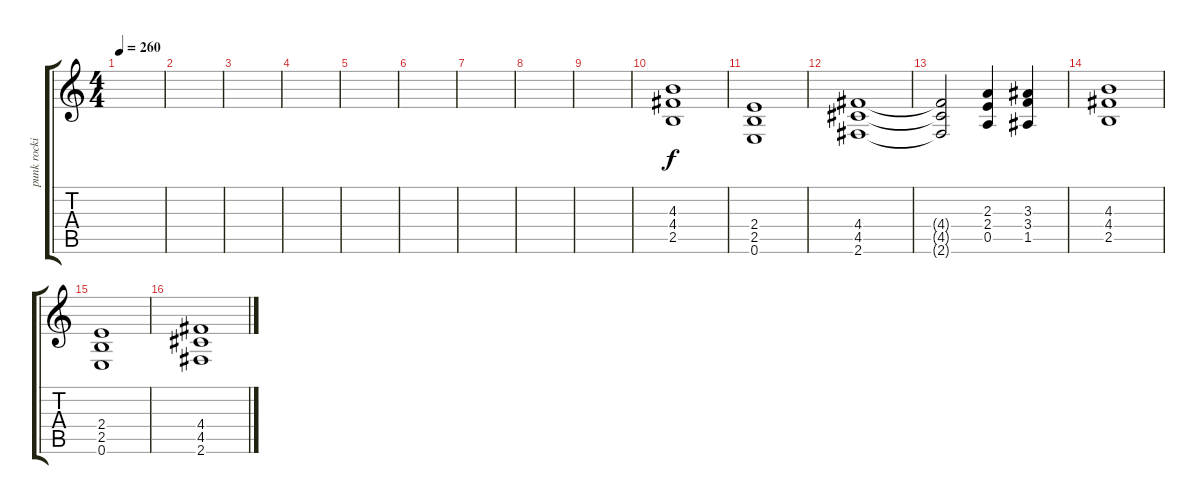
\track ("punk rocking guitar" "punk rocki") {instrument overdrivenguitar}
\staff {score tabs}
\tuning (E4 B3 G3 D3 A2 E2) {hide}
\ts (4 4)
\tempo 260
\clef g2
\ks c
|
|
|
|
|
|
|
|
|
(4.3 4.4 2.5).1 |
(2.4 2.5 0.6).1 |
(4.4 4.5 2.6).1 |
(4.4{t} 4.5{t} 2.6{t}).2 (2.3 2.4 0.5).4 (3.3 3.4 1.5).4 |
(4.3 4.4 2.5).1 |
(2.4 2.5 0.6).1 |
(4.4 4.5 2.6).1
